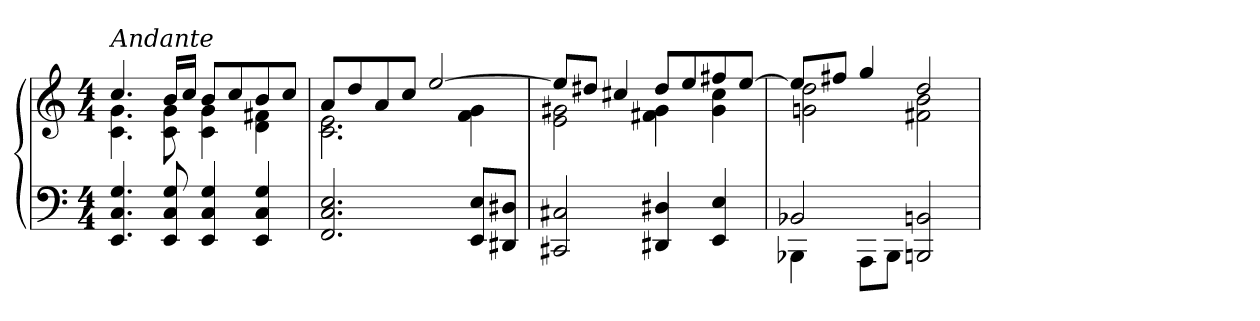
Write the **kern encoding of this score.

**kern	**kern
*part1	*part1
*staff2	*staff1
*clefF4	*clefG2
*k[]	*k[]
*C:	*C:
*M4/4	*M4/4
=1	=1
*^	*^
!	!	!LO:TX:i:t=Andante	!
4.EEi/ 4.Ci/ 4.Gi/	1ryy	4.cci/	4.ci\ 4.gi\
8EEi/ 8Ci/ 8Gi/	.	16bi/LL	8ci\ 8gi\
.	.	16cci/JJ	.
4EEi/ 4Ci/ 4Gi/	.	8bi/L	4ci\ 4gi\
.	.	8cci/	.
4EEi/ 4Ci/ 4Gi/	.	8bi/	4di\ 4f#Xi\
.	.	8cci/J	.
=2	=2	=2	=2
2.FFi/ 2.Ci/ 2.Ei/	1ryy	8ai/L	2.ci\ 2.ei\
.	.	8ddi/	.
.	.	8ai/	.
.	.	8cci/J	.
.	.	[2eei/	.
8EEi/ 8Ei/L	.	.	4fi\ 4gi\
8DD#Xi/ 8D#Xi/J	.	.	.
=3	=3	=3	=3
2CC#Xi/ 2C#Xi/	1ryy	8eei/L]	2ei\ 2g#Xi\
.	.	8dd#Xi/J	.
.	.	4cc#Xi/	.
4DD#Xi/ 4D#Xi/	.	8dd#i/L	4f#Xi\ 4g#i\
.	.	8eei/	.
4EEi/ 4Ei/	.	8ff#Xi/	4g#i\ 4cc#i\
.	.	[8eei/J	.
=4	=4	=4	=4
*	*^	*	*
2BB-Xi/	1ryy	4BBB-Xi\	8eei/L]	2gni\ 2ddi\
.	.	.	8ff#Xi/J	.
.	.	8AAAi\L	4ggi/	.
.	.	8BBB-i\J	.	.
2BBBni/ 2BBni/	.	2ryy	2ddi/	2f#Xi\ 2bi\
*v	*v	*v	*	*
*	*v	*v
=	=
*-	*-
